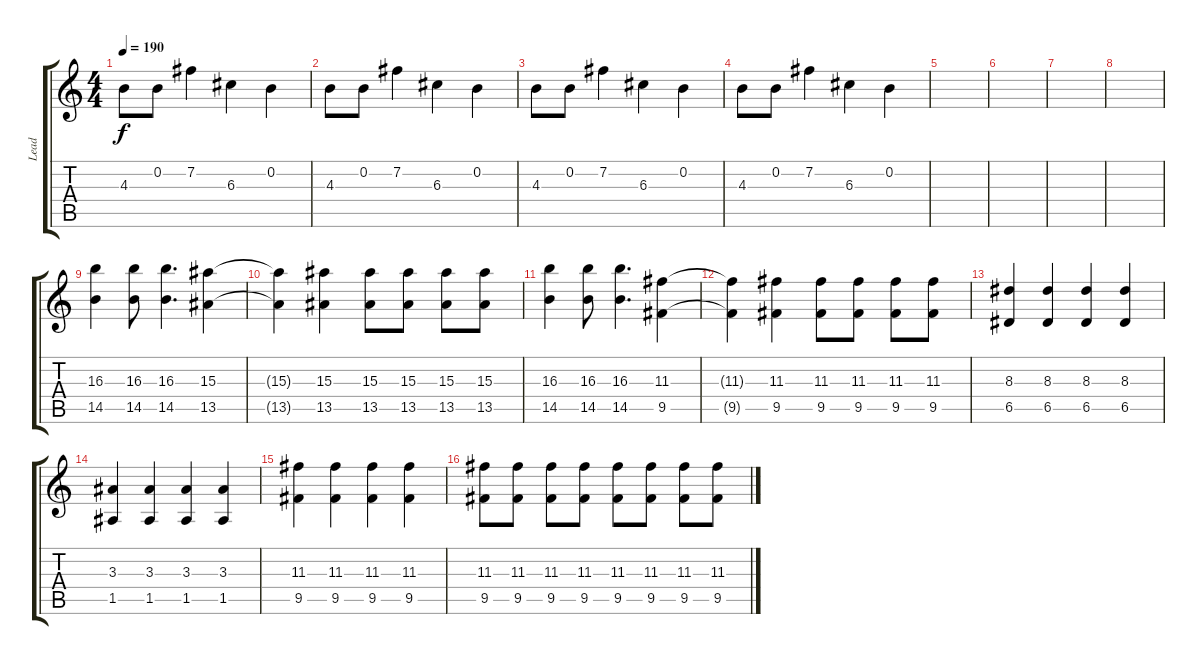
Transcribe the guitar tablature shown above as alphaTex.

\track ("Lead" "Lead") {instrument acousticguitarsteel}
\staff {score tabs}
\tuning (E4 B3 G3 D3 A2 E2) {hide}
\ts (4 4)
\tempo 190
\clef g2
\ks c
4.3.8{dy f} 0.2.8 7.2.4 6.3.4 0.2.4 |
4.3.8 0.2.8 7.2.4 6.3.4 0.2.4 |
4.3.8 0.2.8 7.2.4 6.3.4 0.2.4 |
4.3.8 0.2.8 7.2.4 6.3.4 0.2.4 |
|
|
|
|
(16.3 14.5).4 (16.3 14.5).8 (16.3 14.5).4{d} (15.3 13.5).4 |
(15.3{t} 13.5{t}).4 (15.3 13.5).4 (15.3 13.5).8 (15.3 13.5).8 (15.3 13.5).8 (15.3 13.5).8 |
(16.3 14.5).4 (16.3 14.5).8 (16.3 14.5).4{d} (11.3 9.5).4 |
(11.3{t} 9.5{t}).4 (11.3 9.5).4 (11.3 9.5).8 (11.3 9.5).8 (11.3 9.5).8 (11.3 9.5).8 |
(8.3 6.5).4 (8.3 6.5).4 (8.3 6.5).4 (8.3 6.5).4 |
(3.3 1.5).4 (3.3 1.5).4 (3.3 1.5).4 (3.3 1.5).4 |
(11.3 9.5).4 (11.3 9.5).4 (11.3 9.5).4 (11.3 9.5).4 |
(11.3 9.5).8 (11.3 9.5).8 (11.3 9.5).8 (11.3 9.5).8 (11.3 9.5).8 (11.3 9.5).8 (11.3 9.5).8 (11.3 9.5).8
